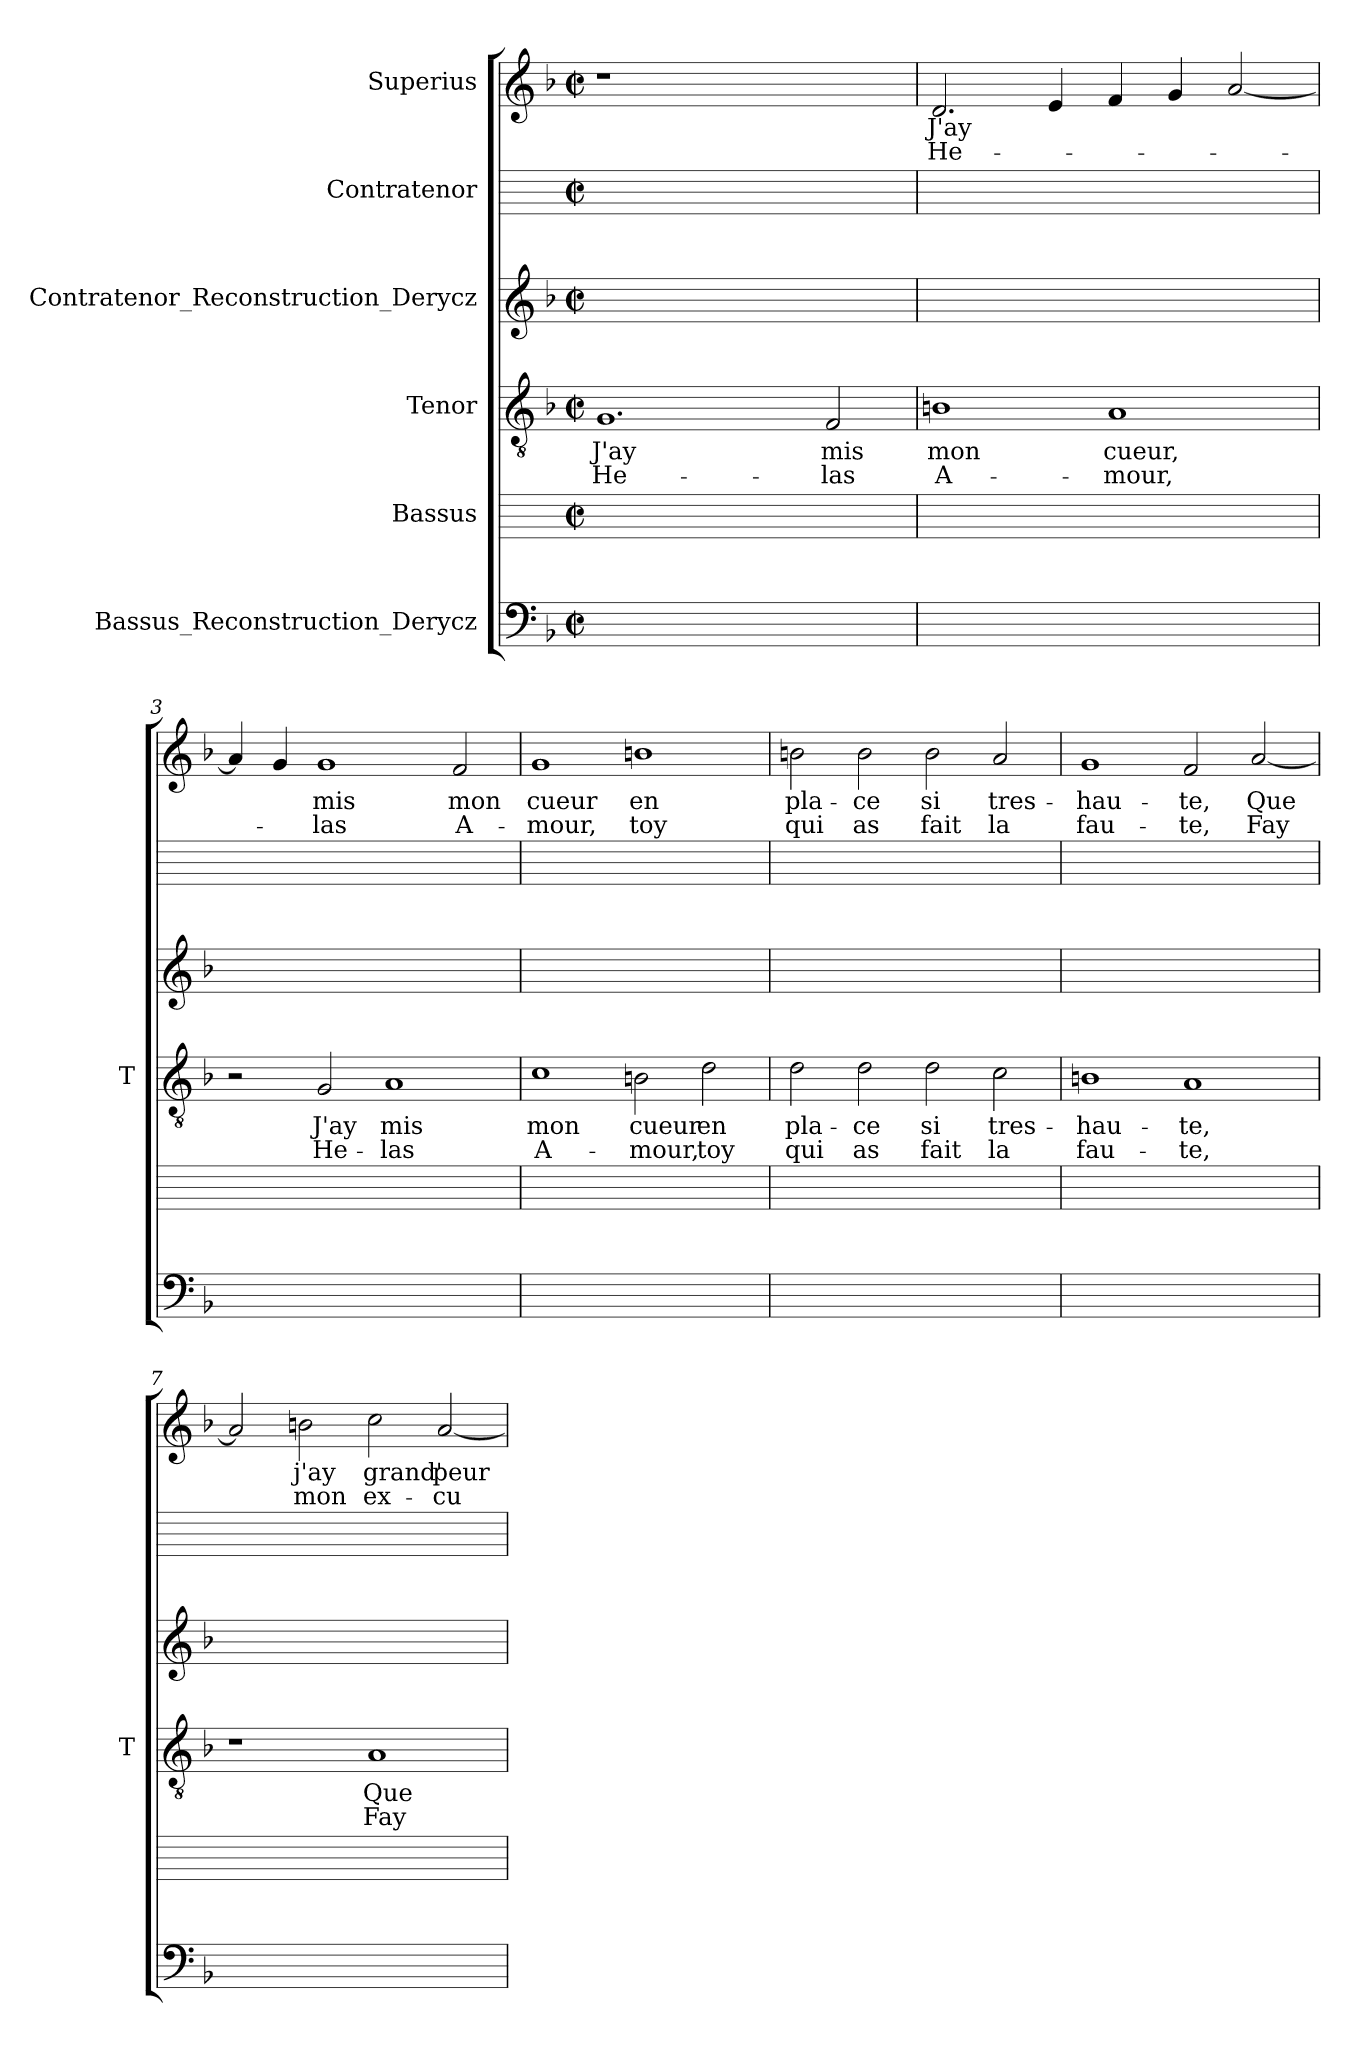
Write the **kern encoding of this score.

**kern	**kern	**kern	**text	**text	**kern	**kern	**kern	**text	**text
*part6	*part5	*part4	*part4	*part4	*part3	*part2	*part1	*part1	*part1
*staff6	*staff5	*staff4	*staff4	*staff4	*staff3	*staff2	*staff1	*staff1	*staff1
*I"Bassus_Reconstruction_Derycz	*I"Bassus	*I"Tenor	*	*	*I"Contratenor_Reconstruction_Derycz	*I"Contratenor	*I"Superius	*	*
*	*	*I'T	*	*	*	*	*	*	*
*clefF4	*	*clefGv2	*	*	*clefG2	*	*clefG2	*	*
*k[b-]	*	*k[b-]	*	*	*k[b-]	*	*k[b-]	*	*
*F:	*	*F:	*	*	*F:	*	*F:	*	*
*M2/2	*M2/2	*M2/2	*	*	*M2/2	*M2/2	*M2/2	*	*
*met(c|)	*met(c|)	*met(c|)	*	*	*met(c|)	*met(c|)	*met(c|)	*	*
=1	=1	=1	=1	=1	=1	=1	=1	=1	=1
0ryy	0ryy	1.G	-J'ay	He-	0ryy	0ryy	1r	.	.
.	.	.	.	.	.	.	1ryy	.	.
.	.	2F	-mis	-las	.	.	.	.	.
=2	=2	=2	=2	=2	=2	=2	=2	=2	=2
0ryy	0ryy	1B	-mon	A-	0ryy	0ryy	2.d	-J'ay	He-
.	.	.	.	.	.	.	4e	.	.
.	.	1A	-cueur,	-mour,	.	.	4f	.	.
.	.	.	.	.	.	.	4g	.	.
.	.	.	.	.	.	.	[2a	.	.
!!LO:PB:g=z
=3	=3	=3	=3	=3	=3	=3	=3	=3	=3
0ryy	0ryy	2r	.	.	0ryy	0ryy	4a]	.	.
.	.	.	.	.	.	.	4g	.	.
.	.	2G	-J'ay	He-	.	.	1g	-mis	-las
.	.	1A	-mis	-las	.	.	.	.	.
.	.	.	.	.	.	.	2f	-mon	A-
=4	=4	=4	=4	=4	=4	=4	=4	=4	=4
0ryy	0ryy	1c	-mon	A-	0ryy	0ryy	1g	-cueur	-mour,
.	.	2B	-cueur	-mour,	.	.	1b	-en	-toy
.	.	2d	-en	-toy	.	.	.	.	.
=5	=5	=5	=5	=5	=5	=5	=5	=5	=5
0ryy	0ryy	2d	pla-	-qui	0ryy	0ryy	2b	pla-	-qui
.	.	2d	-ce	-as	.	.	2b	-ce	-as
.	.	2d	-si	-fait	.	.	2b	-si	-fait
.	.	2c	tres-	-la	.	.	2a	tres-	-la
=6	=6	=6	=6	=6	=6	=6	=6	=6	=6
0ryy	0ryy	1B	hau-	fau-	0ryy	0ryy	1g	hau-	fau-
.	.	1A	-te,	-te,	.	.	2f	-te,	-te,
.	.	.	.	.	.	.	[2a	-Que	-Fay
!!LO:PB:g=z
=7	=7	=7	=7	=7	=7	=7	=7	=7	=7
0ryy	0ryy	1r	.	.	0ryy	0ryy	2a]	.	.
.	.	.	.	.	.	.	2b	-j'ay	-mon
.	.	1A	-Que	-Fay	.	.	2cc	-grand'	ex-
.	.	.	.	.	.	.	[2a	-peur	cu-
=	=	=	=	=	=	=	=	=	=
*-	*-	*-	*-	*-	*-	*-	*-	*-	*-
